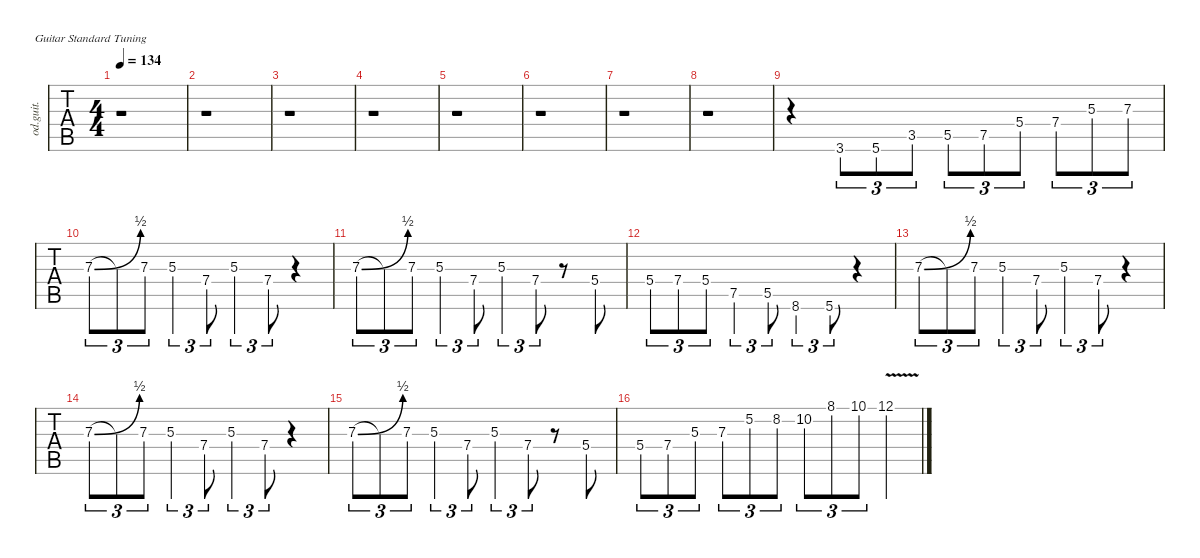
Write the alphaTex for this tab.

\defaultSystemsLayout 4
\hideDynamics
\bracketExtendMode nobrackets
\track ("Overdriven Guitar" "od.guit.") {instrument overdrivenguitar}
\staff {tabs}
\tuning (E4 B3 G3 D3 A2 E2)
\ts (4 4)
\tempo 134
\clef g2
\ks c
r.1{dy mf} |
r.1 |
r.1 |
r.1 |
r.1 |
r.1 |
r.1 |
r.1 |
r.4 3.6.8{tu (3 2)} 5.6.8{tu (3 2)} 3.5.8{tu (3 2)} 5.5.8{tu (3 2)} 7.5.8{tu (3 2)} 5.4.8{tu (3 2)} 7.4.8{tu (3 2)} 5.3.8{tu (3 2)} 7.3.8{tu (3 2)} |
7.3{be (bend 0 0 13.799999999999999 2)}.8{tu (3 2)} 7.3{t}.8{tu (3 2)} 7.3.8{tu (3 2)} 5.3.4{tu (3 2)} 7.4.8{tu (3 2)} 5.3.4{tu (3 2)} 7.4.8{tu (3 2)} r.4 |
7.3{be (bend 0 0 13.799999999999999 2)}.8{tu (3 2)} 7.3{t}.8{tu (3 2)} 7.3.8{tu (3 2)} 5.3.4{tu (3 2)} 7.4.8{tu (3 2)} 5.3.4{tu (3 2)} 7.4.8{tu (3 2)} r.8 5.4.8 |
5.4.8{tu (3 2)} 7.4.8{tu (3 2)} 5.4.8{tu (3 2)} 7.5.4{tu (3 2)} 5.5.8{tu (3 2)} 8.6.4{tu (3 2)} 5.6.8{tu (3 2)} r.4 |
7.3{be (bend 0 0 13.799999999999999 2)}.8{tu (3 2)} 7.3{t}.8{tu (3 2)} 7.3.8{tu (3 2)} 5.3.4{tu (3 2)} 7.4.8{tu (3 2)} 5.3.4{tu (3 2)} 7.4.8{tu (3 2)} r.4 |
7.3{be (bend 0 0 13.799999999999999 2)}.8{tu (3 2)} 7.3{t}.8{tu (3 2)} 7.3.8{tu (3 2)} 5.3.4{tu (3 2)} 7.4.8{tu (3 2)} 5.3.4{tu (3 2)} 7.4.8{tu (3 2)} r.4 |
7.3{be (bend 0 0 13.799999999999999 2)}.8{tu (3 2)} 7.3{t}.8{tu (3 2)} 7.3.8{tu (3 2)} 5.3.4{tu (3 2)} 7.4.8{tu (3 2)} 5.3.4{tu (3 2)} 7.4.8{tu (3 2)} r.8 5.4.8 |
5.4.8{tu (3 2)} 7.4.8{tu (3 2)} 5.3.8{tu (3 2)} 7.3.8{tu (3 2)} 5.2.8{tu (3 2)} 8.2.8{tu (3 2)} 10.2.8{tu (3 2)} 8.1.8{tu (3 2)} 10.1.8{tu (3 2)} 12.1{v}.4
